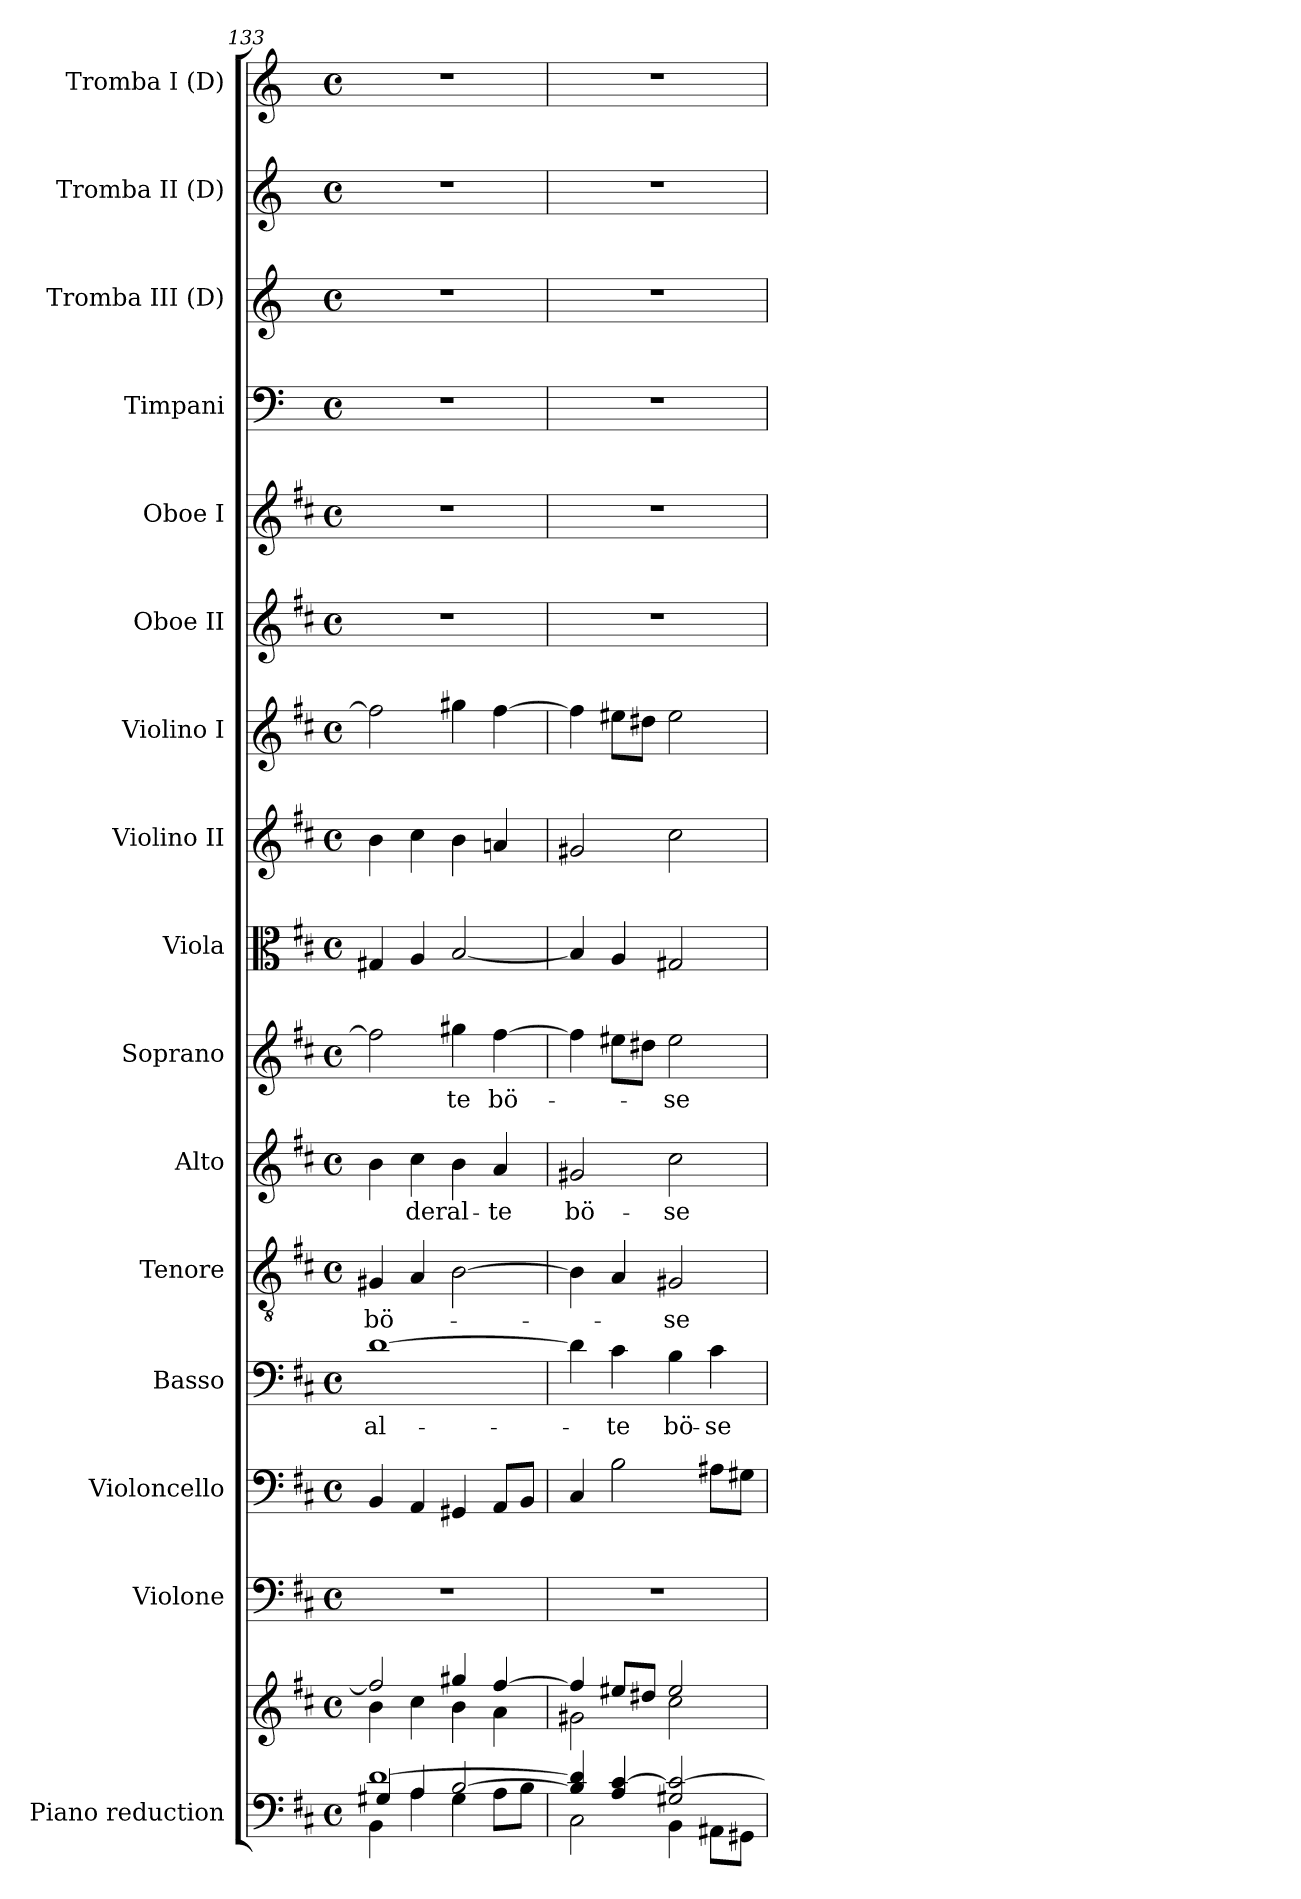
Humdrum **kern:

**kern	**kern	**kern	**kern	**kern	**text	**kern	**text	**kern	**text	**kern	**text	**kern	**kern	**kern	**kern	**kern	**kern	**kern	**kern	**kern
*part16	*part16	*part15	*part14	*part13	*part13	*part12	*part12	*part11	*part11	*part10	*part10	*part9	*part8	*part7	*part6	*part5	*part4	*part3	*part2	*part1
*staff17	*staff16	*staff15	*staff14	*staff13	*staff13	*staff12	*staff12	*staff11	*staff11	*staff10	*staff10	*staff9	*staff8	*staff7	*staff6	*staff5	*staff4	*staff3	*staff2	*staff1
*I"Piano reduction	*	*I"Violone	*I"Violoncello	*I"Basso	*	*I"Tenore	*	*I"Alto	*	*I"Soprano	*	*I"Viola	*I"Violino II	*I"Violino I	*I"Oboe II	*I"Oboe I	*I"Timpani	*I"Tromba III (D)	*I"Tromba II (D)	*I"Tromba I (D)
*I'Pno	*	*	*	*	*	*	*	*	*	*	*	*	*	*	*I'Ob	*I'Ob	*I'Timp	*	*	*
*clefF4	*clefG2	*clefF4	*clefF4	*clefF4	*	*clefGv2	*	*clefG2	*	*clefG2	*	*clefC3	*clefG2	*clefG2	*clefG2	*clefG2	*clefF4	*clefG2	*clefG2	*clefG2
*	*	*ITrd7c12	*	*	*	*	*	*	*	*	*	*	*	*	*	*	*	*ITrd-1c-2	*ITrd-1c-2	*ITrd-1c-2
*k[f#c#]	*k[f#c#]	*k[f#c#]	*k[f#c#]	*k[f#c#]	*	*k[f#c#]	*	*k[f#c#]	*	*k[f#c#]	*	*k[f#c#]	*k[f#c#]	*k[f#c#]	*k[f#c#]	*k[f#c#]	*k[]	*k[f#c#]	*k[f#c#]	*k[f#c#]
*M4/4	*M4/4	*M4/4	*M4/4	*M4/4	*	*M4/4	*	*M4/4	*	*M4/4	*	*M4/4	*M4/4	*M4/4	*M4/4	*M4/4	*M4/4	*M4/4	*M4/4	*M4/4
*met(c)	*met(c)	*met(c)	*met(c)	*met(c)	*	*met(c)	*	*met(c)	*	*met(c)	*	*met(c)	*met(c)	*met(c)	*met(c)	*met(c)	*met(c)	*met(c)	*met(c)	*met(c)
=133	=133	=133	=133	=133	=133	=133	=133	=133	=133	=133	=133	=133	=133	=133	=133	=133	=133	=133	=133	=133
*^	*^	*	*	*	*	*	*	*	*	*	*	*	*	*	*	*	*	*	*	*
*	*^	*	*	*	*	*	*	*	*	*	*	*	*	*	*	*	*	*	*	*	*	*
!	!	!	!	!	!	!	!	!LO:LY:b	!	!LO:LY:b	!	!	!	!	!	!	!	!	!	!	!	!	!
[1d	4BB\	4G#X/	2ff#/]	4b\	1r	4BB/	[1d	al-	4G#X/	bö-	4b\	.	2ff#\]	.	4G#X/	4b\	2ff#\]	1r	1r	1r	1r	1r	1r
!	!	!	!	!	!	!	!	!	!	!	!	!LO:LY:b	!	!	!	!	!	!	!	!	!	!	!
.	4A\	4A/	.	4cc#\	.	4AA/	.	.	4A/	.	4cc#\	der	.	.	4A/	4cc#\	.	.	.	.	.	.	.
!	!	!	!	!	!	!	!	!	!	!	!	!LO:LY:b	!	!LO:LY:b	!	!	!	!	!	!	!	!	!
.	4G#\	[2B/	4gg#X/	4b\	.	4GG#X/	.	.	[2B\	.	4b\	al-	4gg#X\	-te	[2B/	4b\	4gg#X\	.	.	.	.	.	.
!	!	!	!	!	!	!	!	!	!	!	!	!LO:LY:b	!	!LO:LY:b	!	!	!	!	!	!	!	!	!
.	8A\L	.	[4ff#/	4a\	.	8AA/L	.	.	.	.	4a/	te	[4ff#\	bö-	.	4an/	[4ff#\	.	.	.	.	.	.
.	8B\J	.	.	.	.	8BB/J	.	.	.	.	.	.	.	.	.	.	.	.	.	.	.	.	.
*	*v	*v	*	*	*	*	*	*	*	*	*	*	*	*	*	*	*	*	*	*	*	*	*
=134	=134	=134	=134	=134	=134	=134	=134	=134	=134	=134	=134	=134	=134	=134	=134	=134	=134	=134	=134	=134	=134	=134
!	!	!	!	!	!	!	!	!	!	!	!LO:LY:b	!	!	!	!	!	!	!	!	!	!	!
4B/] 4d/]	2C#\	4ff#/]	2g#X\	1r	4C#/	4d\]	.	4B\]	.	2g#X/	bö-	4ff#\]	.	4B/]	2g#X/	4ff#\]	1r	1r	1r	1r	1r	1r
!	!	!	!	!	!	!	!LO:LY:b	!	!	!	!	!	!	!	!	!	!	!	!	!	!	!
4A/ [4c#/	.	8ee#X/L	.	.	2B\	4c#\	-te	4A/	.	.	.	8ee#X\L	.	4A/	.	8ee#X\L	.	.	.	.	.	.
.	.	8dd#X/J	.	.	.	.	.	.	.	.	.	8dd#X\J	.	.	.	8dd#X\J	.	.	.	.	.	.
!	!	!	!	!	!	!	!LO:LY:b	!	!LO:LY:b	!	!LO:LY:b	!	!LO:LY:b	!	!	!	!	!	!	!	!	!
2G#X/ 2c#/_	4BB\	2ee#/	2cc#\	.	.	4B\	bö-	2G#X/	-se	2cc#\	se	2ee#\	se	2G#X/	2cc#\	2ee#\	.	.	.	.	.	.
!	!	!	!	!	!	!	!LO:LY:b	!	!	!	!	!	!	!	!	!	!	!	!	!	!	!
.	8AA#X\L	.	.	.	8A#X\L	4c#\	-se	.	.	.	.	.	.	.	.	.	.	.	.	.	.	.
.	8GG#X\J	.	.	.	8G#X\J	.	.	.	.	.	.	.	.	.	.	.	.	.	.	.	.	.
*v	*v	*	*	*	*	*	*	*	*	*	*	*	*	*	*	*	*	*	*	*	*	*
*	*v	*v	*	*	*	*	*	*	*	*	*	*	*	*	*	*	*	*	*	*	*
=	=	=	=	=	=	=	=	=	=	=	=	=	=	=	=	=	=	=	=	=
*-	*-	*-	*-	*-	*-	*-	*-	*-	*-	*-	*-	*-	*-	*-	*-	*-	*-	*-	*-	*-
